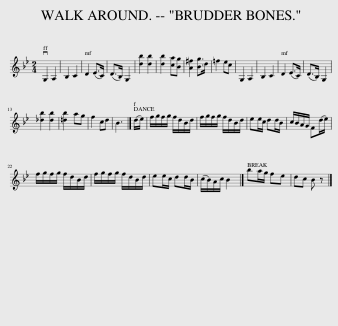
X:1
L:1/8
M:2/4
I:linebreak $
K:Bb
V:1 treble
V:1
 vG,2 A,2 | B,2 C2 | D2 (E>C) | (D>B,) G,2 | [db]2 [db]2 | %5
 [db]2 [ca][Bg] | [A^f]2 [Bg]>d | =f2 ec | G,2 A,2 | B,2 C2 | %10
 D2 (E>C) | (D>B,) G,2 |$ [_db]2 [db]2 | [=db]2 ag | f2 cd | %15
 B3 |] (d/e/) | f/g/f/g/ f/d/B/d/ | f/g/f/g/ f/d/B/d/ | ee/c/ dd/B/ | %20
 c/B/A/G/ F(d/e/) |$ f/g/f/g/ f/d/B/d/ | f/g/f/g/ f/d/B/d/ | ee/c/ dd/B/ | (c/B/)A/c/ B2 |] %25
 ba/g/ fe | dc B z |] %27
